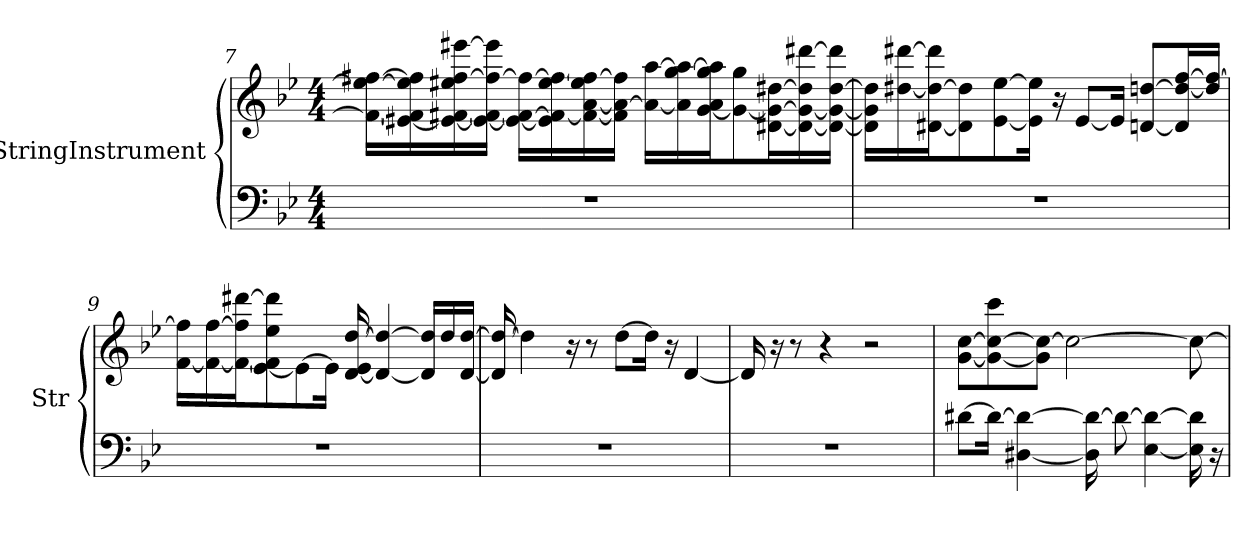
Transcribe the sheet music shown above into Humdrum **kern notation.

**kern	**kern
*part2	*part1
*staff2	*staff1
*I"StringInstrument	*I"StringInstrument
*I'Str	*I'Str
!!LO:PB:g=z
*clefF4	*clefG2
*k[b-e-]	*k[b-e-]
*M4/4	*M4/4
=7	=7
1r	16f#\_ 16ee#\_ [16ff#X\LL
.	[16e#X\ 16f#\] 16ee#\] 16ff#\]
.	16e#\_ [16f#X\ 16ee#X\ [16ff#\ [16eee#X\
.	16e#\_ 16f#\_ 16ff#\_ 16eee#\]JJ
.	16e#\_ 16f#\_ 16ff#\_LL
.	16e#\] 16f#\_ [16ee#\ 16ff#\]
.	16f#\_ [16a\ 16ee#\] [16ff#\
.	16f#\] 16a\_ 16ff#\]JJ
.	16a\_ [16aa\LL
.	16a\] [16gg\ 16aa\_
.	[16g\ 16a\ 16gg\] 16aa\]J
.	8g\_ 8gg\
.	[16d#X\ 16g\_ [16dd#X\L
.	16d#\_ 16g\_ 16dd#\] [16ddd#X\
.	16d#\_ 16g\_ [16dd#\ 16ddd#\]JJ
=8	=8
1r	16d#\] 16g\] 16dd#\]LL
.	[16dd#X\ [16ddd#X\
.	[16d#X\ 16dd#\_ 16ddd#\]J
.	8d#\] 8dd#\]
.	[8e-\ [8ee-\
.	16e-\] 16ee-\]Jk
.	16r
.	[8e-/L
.	16e-/Jk]
.	[8dn/ [8ddn/L
.	16d/] 16dd/_ [16ff/L
.	16dd/] 16ff/_JJ
!!LO:LB:g=z
=9	=9
1r	[16f\ 16ff\]LL
.	16f\_ [16ff\
.	16f\_ 16ff\] [16ddd#X\J
.	[8e-\ 8f\] 8ee-\ 8ddd#\]
.	8e-\_
.	16e-\Jk]
.	[16d/ 16e-/ [16dd/
.	4d/_ 4dd/_
.	16d/] 16dd/]LL
.	16dd/
.	[16d/ [16dd/JJ
=10	=10
1r	16d/] 16dd/_
.	4dd\]
.	16r
.	8r
.	[8dd\L
.	16dd\Jk]
.	16r
.	[4d/
=11	=11
1r	16d/]
.	16r
.	8r
.	4r
.	2r
=12	=12
[8d#X\L	[8g\ [8cc\L
16d#\Jk_	8g\_ 8cc\_ 8ccc\
[4D#X\ 4d#\_	.
.	8g\] 8cc\_J
.	2cc\_
16D#\] 16d#\_	.
8d#\_	.
[4E-\ 4d#\_	.
16E-\] 16d#\]	8cc\_
16r	.
=	=
*-	*-
